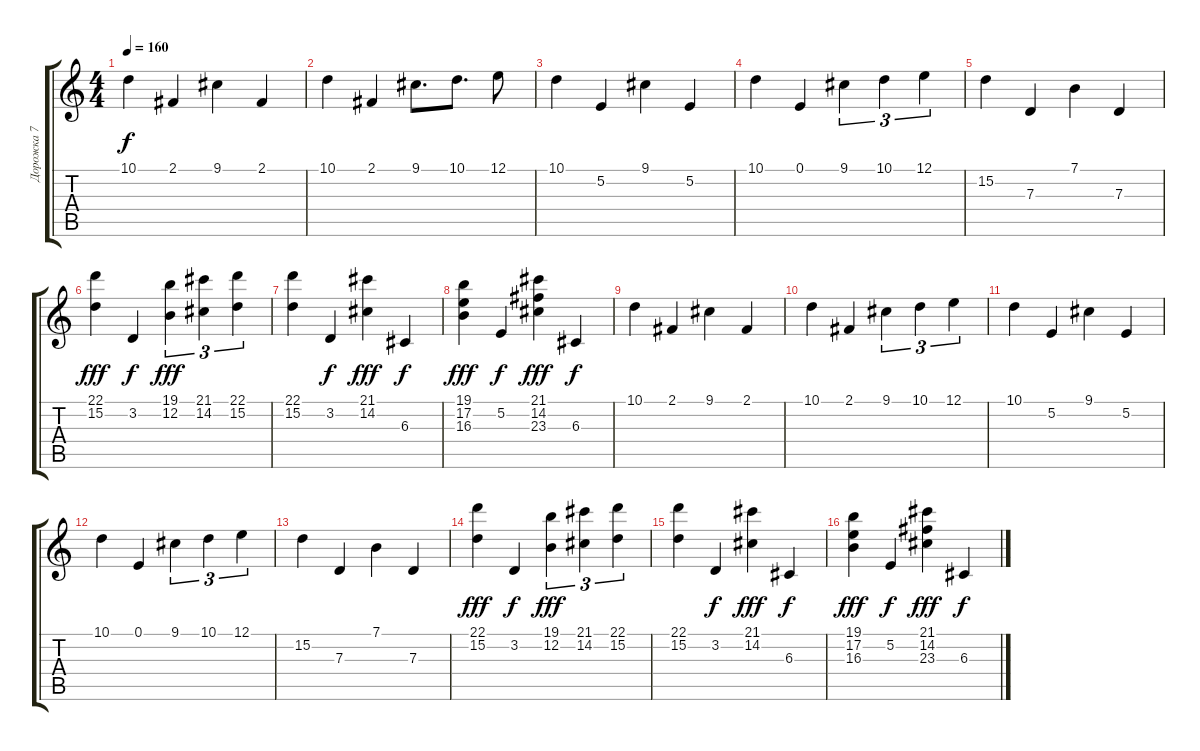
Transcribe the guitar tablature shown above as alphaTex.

\track ("Дорожка 7" "Дорожка 7") {instrument brightacousticpiano}
\staff {score tabs}
\tuning (E4 B3 G3 D3 A2 E2) {hide}
\ts (4 4)
\tempo 160
\clef g2
\ks c
10.1.4{dy f} 2.1.4 9.1.4 2.1.4 |
10.1.4 2.1.4 9.1.8{d} 10.1.8{d} 12.1.8 |
10.1.4 5.2.4 9.1.4 5.2.4 |
10.1.4 0.1.4 9.1.4{tu (3 2)} 10.1.4{tu (3 2)} 12.1.4{tu (3 2)} |
15.2.4 7.3.4 7.1.4 7.3.4 |
(22.1 15.2).4{dy fff} 3.2.4{dy f} (19.1 12.2).4{tu (3 2) dy fff} (21.1 14.2).4{tu (3 2)} (22.1 15.2).4{tu (3 2)} |
(22.1 15.2).4 3.2.4{dy f} (21.1 14.2).4{dy fff} 6.3.4{dy f} |
(19.1 17.2 16.3).4{dy fff} 5.2.4{dy f} (21.1 14.2 23.3).4{dy fff} 6.3.4{dy f} |
10.1.4 2.1.4 9.1.4 2.1.4 |
10.1.4 2.1.4 9.1.4{tu (3 2)} 10.1.4{tu (3 2)} 12.1.4{tu (3 2)} |
10.1.4 5.2.4 9.1.4 5.2.4 |
10.1.4 0.1.4 9.1.4{tu (3 2)} 10.1.4{tu (3 2)} 12.1.4{tu (3 2)} |
15.2.4 7.3.4 7.1.4 7.3.4 |
(22.1 15.2).4{dy fff} 3.2.4{dy f} (19.1 12.2).4{tu (3 2) dy fff} (21.1 14.2).4{tu (3 2)} (22.1 15.2).4{tu (3 2)} |
(22.1 15.2).4 3.2.4{dy f} (21.1 14.2).4{dy fff} 6.3.4{dy f} |
(19.1 17.2 16.3).4{dy fff} 5.2.4{dy f} (21.1 14.2 23.3).4{dy fff} 6.3.4{dy f}
